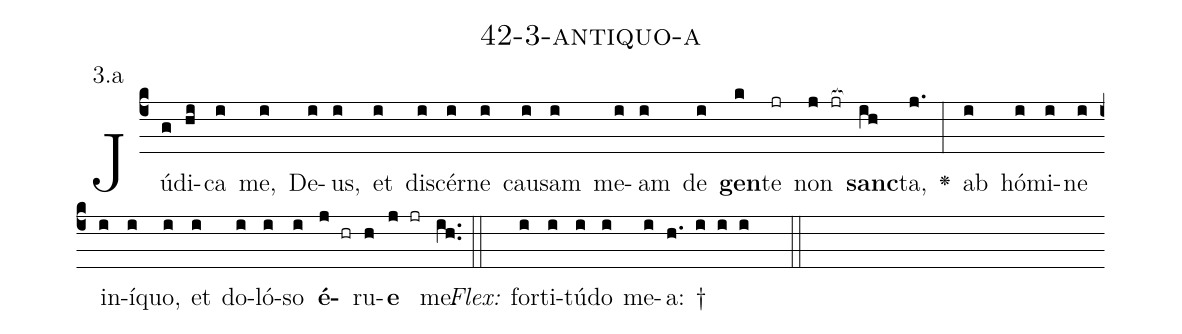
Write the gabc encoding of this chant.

name: 42-3-antiquo-a;
annotation: 3.a;
%%
(c4)Jú(g)di(hi)ca(i) me,(i) De(i)us,(i) et(i) di(i)scér(i)ne(i) cau(i)sam(i) me(i)am(i) de(i) <b>gen</b>(k)te(jr) non(j jr[ocb:1{]) <b>sanc</b>(ih[ocb:0}])ta,(j.) <v>\greheightstar</v>(:) ab(i) hó(i)mi(i)ne(i) in(i)í(i)quo,(i) et(i) do(i)ló(i)so(i) <b>é</b>(j hr)ru(h)<b>e</b>(j jr) me.(ih..) (::)
<i>Flex:</i>()  for(i)ti(i)tú(i)do(i) me(i)a: †(h. i i i  ::)

%E(i) u(i) o(j) u(h) a(j) e.(ih..) (::)
